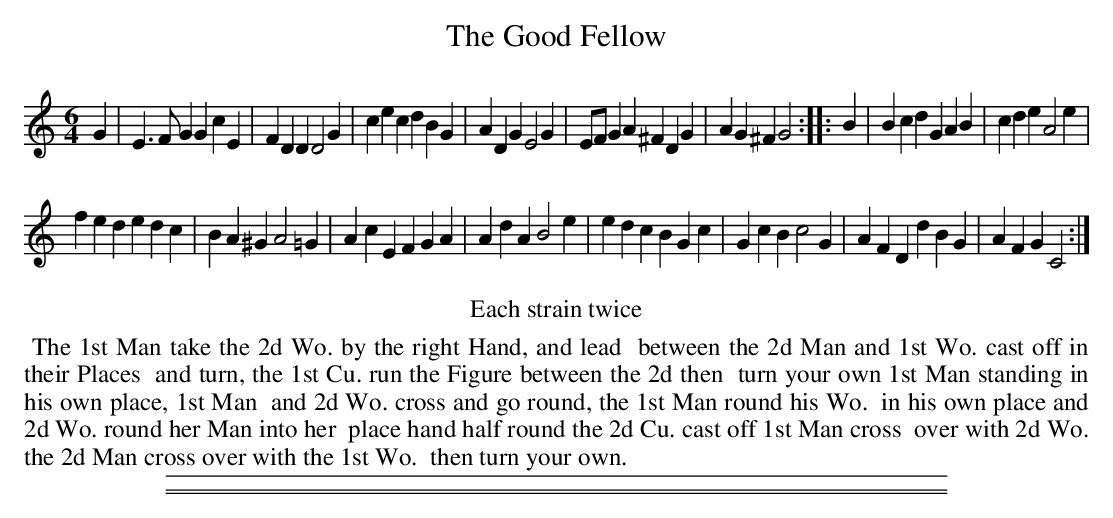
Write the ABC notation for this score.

X:1
T: The Good Fellow
M: 6/4
L: 1/4
K: C
G |\
E>FG GcE | FDD D2G | cec dBG | ADG E2G |\
E/F/GA ^FDG | AG^F G2 :: B | Bcd GAB | cde A2e |
fed edc | BA^G A2=G | AcE FGA | AdA B2e |\
edc BGc | GcB c2G | AFD dBG | AFG C2 :|
